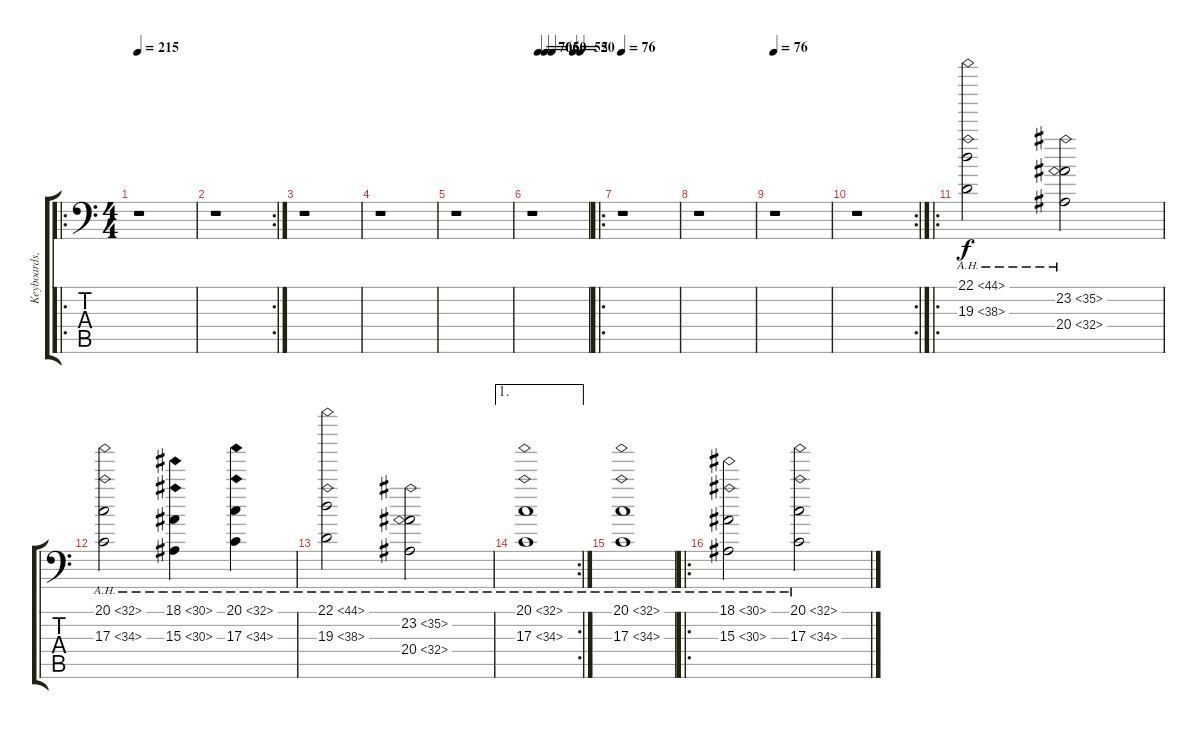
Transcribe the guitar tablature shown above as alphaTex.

\track ("Keyboards, guitar fills, etc..." "Keyboards,") {instrument stringensemble1}
\staff {score tabs}
\tuning (E3 B2 G2 D2 A1 E1) {hide}
\ro
\ts (4 4)
\tempo 215
\clef f4
\ks c
r.1{dy f instrument stringensemble1} |
\rc 2
r.1 |
r.1 |
r.1 |
r.1 |
\tempo (70 0.125)
\tempo (65 0.25)
\tempo (60 0.375)
\tempo (55 0.75)
\tempo (20 0.875)
r.1 |
\ro
\tempo 76
r.1 |
r.1 |
\tempo 76
r.1 |
\rc 2
r.1 |
\ro
(22.1{ah 22} 19.3{ah 19}).2 (23.2{ah 12} 20.4{ah 12}).2 |
(20.1{ah 12} 17.3{ah 17}).2 (18.1{ah 12} 15.3{ah 15}).4 (20.1{ah 12} 17.3{ah 17}).4 |
(22.1{ah 22} 19.3{ah 19}).2 (23.2{ah 12} 20.4{ah 12}).2 |
\ae 1
\rc 2
(20.1{ah 12} 17.3{ah 17}).1 |
(20.1{ah 12} 17.3{ah 17}).1 |
\ro
(18.1{ah 12} 15.3{ah 15}).2 (20.1{ah 12} 17.3{ah 17}).2
